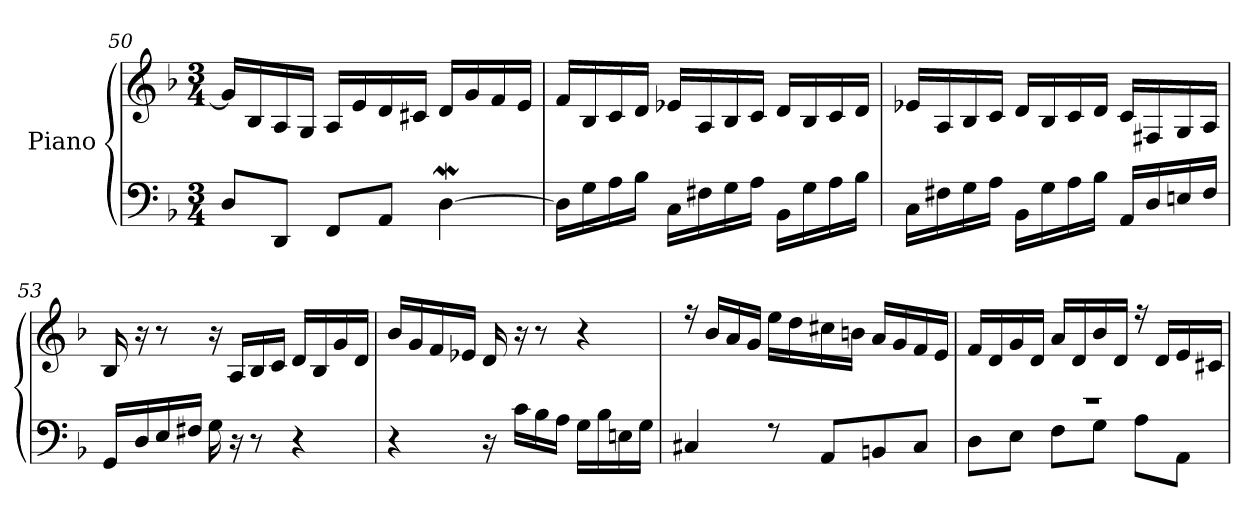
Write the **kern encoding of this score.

**kern	**kern
*part1	*part1
*staff2	*staff1
*I"Piano	*
*clefF4	*clefG2
*k[b-]	*k[b-]
*F:	*F:
*M3/4	*M3/4
=50	=50
8DL	16g/LL]
.	16B-/
8DDJ	16A/
.	16G/JJ
8FFL	16A/LL
.	16e/
8AAJ	16d/
.	16c#X/JJ
[4DW\	16d/LL
.	16g/
.	16f/
.	16e/JJ
=51	=51
16D\LL]	16fLL
16G\	16B-
16A\	16c
16B-\JJ	16dJJ
16C\LL	16e-XLL
16F#X\	16A
16G\	16B-
16A\JJ	16cJJ
16BB-\LL	16dLL
16G\	16B-
16A\	16c
16B-\JJ	16dJJ
!!LO:LB:g=z
=52	=52
16CLL	16e-XLL
16F#X	16A
16G	16B-
16AJJ	16cJJ
16BB-LL	16dLL
16G	16B-
16A	16c
16B-JJ	16dJJ
16AALL	16cLL
16D	16F#X
16En	16G
16F#JJ	16AJJ
=53	=53
16GGLL	16B-
16D	16r
16E	8r
16F#XJJ	.
16G	16r
16r	16ALL
8r	16B-
.	16cJJ
4r	16dLL
.	16B-
.	16g
.	16dJJ
=54	=54
4r	16b-LL
.	16g
.	16f
.	16e-XJJ
16r	16d
16cLL	16r
16B-	8r
16AJJ	.
16GLL	4r
16B-	.
16En	.
16GJJ	.
!!LO:LB:g=z
=55	=55
*^	*^
!	!LO:N:vis=1	!	!LO:N:vis=1
4C#X/	2.ryy	16r	2.ryy
.	.	16b-LL	.
.	.	16a/	.
.	.	16g/JJ	.
8r	.	16ee\LL	.
.	.	16dd\	.
8AAL	.	16cc#X\	.
.	.	16bn\JJ	.
8BBn/	.	16aLL	.
.	.	16g/	.
8C#/J	.	16f/	.
.	.	16e/JJ	.
=56	=56	=56	=56
!LO:N:vis=1	!	!	!LO:N:vis=1
2.r	8DL	16fLL	2.ryy
.	.	16d/	.
.	8E\J	16g/	.
.	.	16d/JJ	.
.	8FL	16aLL	.
.	.	16d/	.
.	8G\J	16b-/	.
.	.	16d/JJ	.
.	8A\L	16r	.
.	.	16dLL	.
.	8AA\J	16e/	.
.	.	16c#X/JJ	.
*v	*v	*	*
*	*v	*v
=	=
*-	*-
